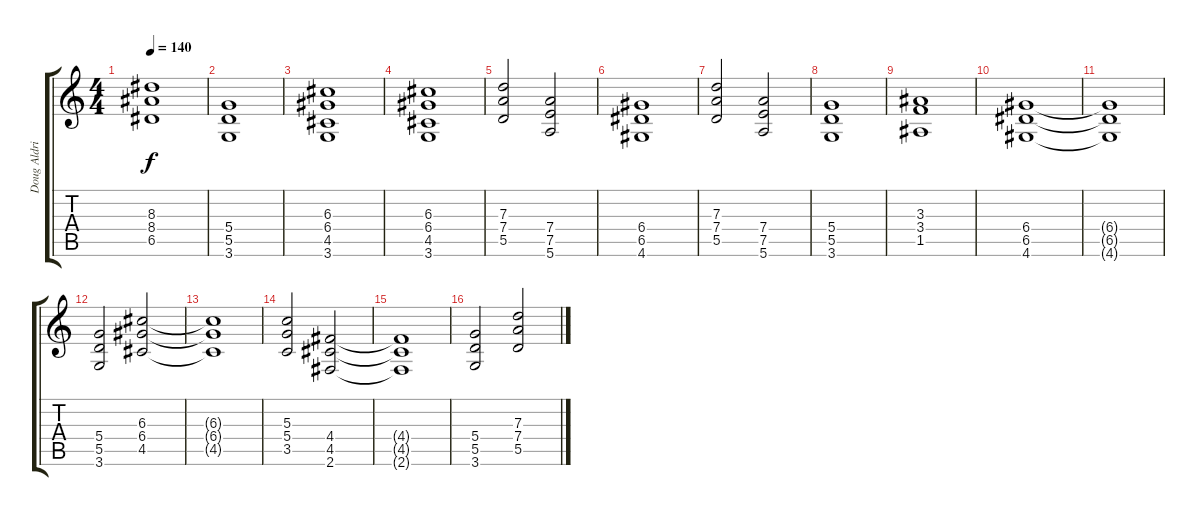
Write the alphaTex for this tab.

\track ("Doug Aldrich" "Doug Aldri") {instrument distortionguitar}
\staff {score tabs}
\tuning (E4 B3 G3 D3 A2 E2) {hide}
\ts (4 4)
\tempo 140
\clef g2
\ks c
(8.3 8.4 6.5).1{dy f} |
(5.4 5.5 3.6).1 |
(6.3 6.4 4.5 3.6).1 |
(6.3 6.4 4.5 3.6).1 |
(7.3 7.4 5.5).2 (7.4 7.5 5.6).2 |
(6.4 6.5 4.6).1 |
(7.3 7.4 5.5).2 (7.4 7.5 5.6).2 |
(5.4 5.5 3.6).1 |
(3.3 3.4 1.5).1 |
(6.4 6.5 4.6).1 |
(6.4{t} 6.5{t} 4.6{t}).1 |
(5.4 5.5 3.6).2 (6.3 6.4 4.5).2 |
(6.3{t} 6.4{t} 4.5{t}).1 |
(5.3 5.4 3.5).2 (4.4 4.5 2.6).2 |
(4.4{t} 4.5{t} 2.6{t}).1 |
(5.4 5.5 3.6).2 (7.3 7.4 5.5).2
